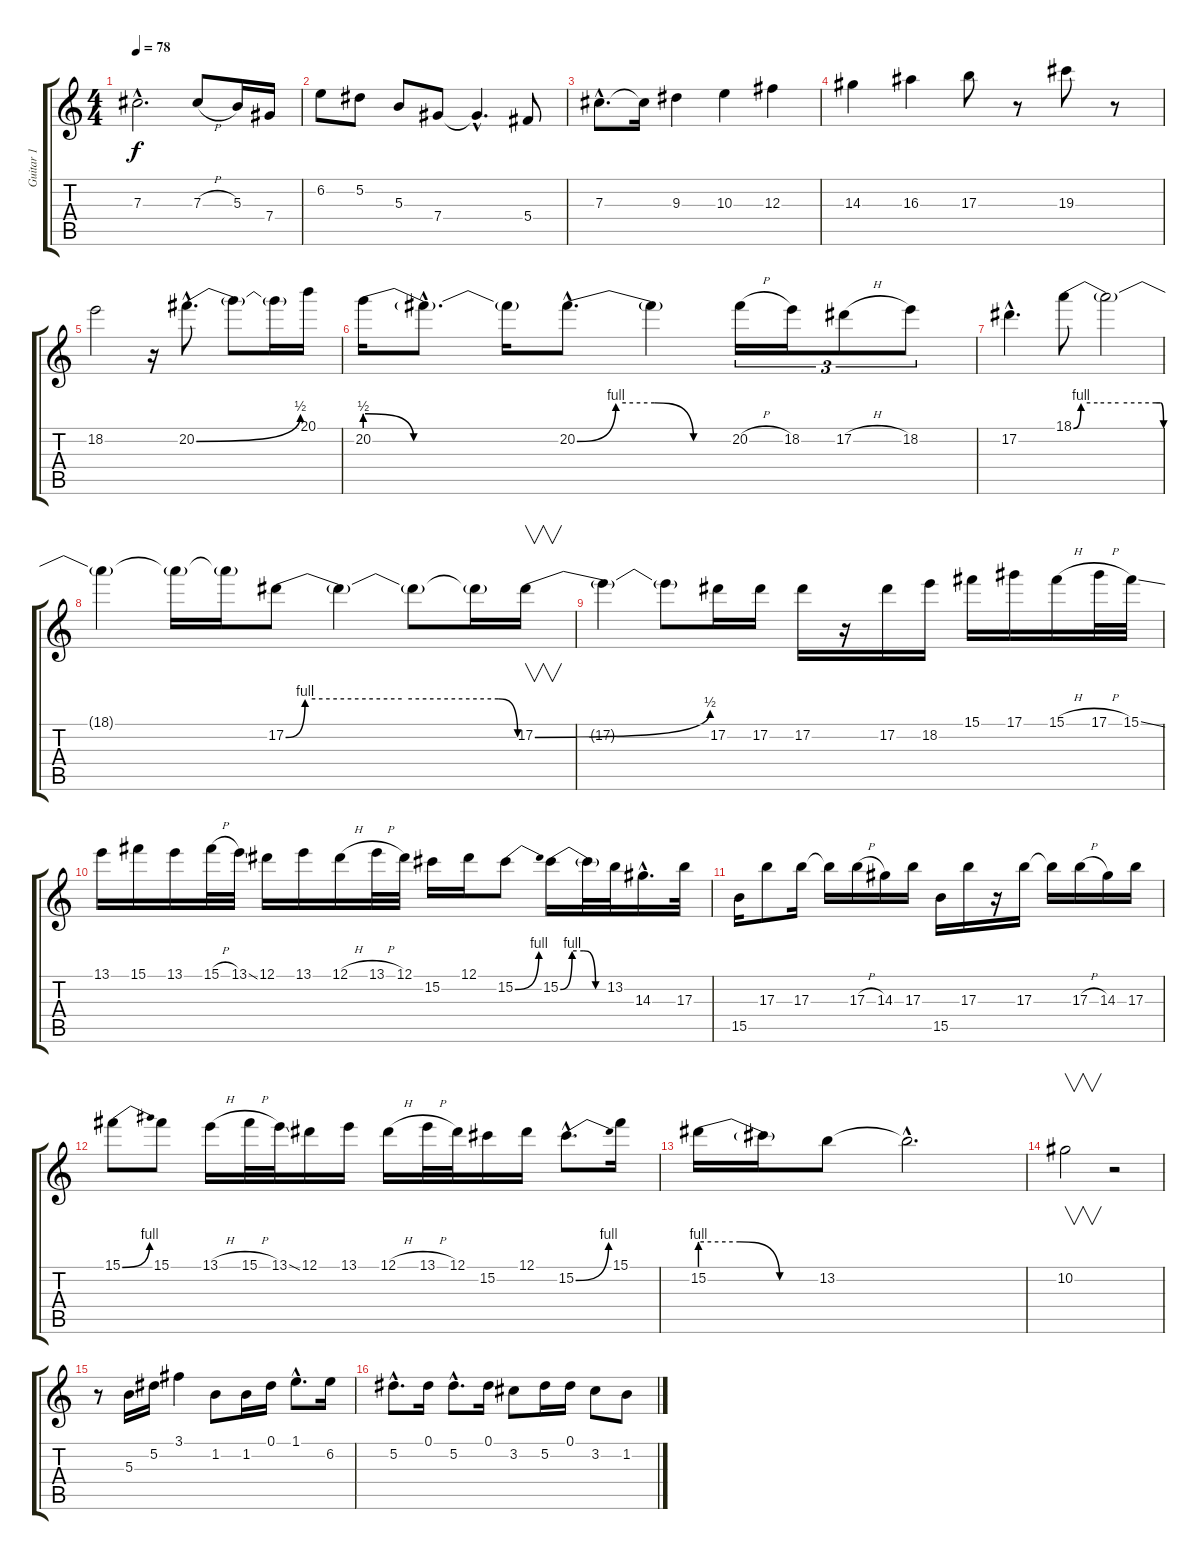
\track ("Guitar 1" "Guitar 1") {instrument electricguitarclean}
\staff {score tabs}
\tuning (Eb4 Bb3 Gb3 Db3 Ab2 Eb2) {hide}
\ts (4 4)
\tempo 78
\clef g2
\ks c
7.3{hac}.2{d dy f} 7.3{h}.8 5.3.16 7.4.16 |
6.2.8 5.2.8 5.3.8 7.4.8 7.4{hac t}.4{d} 5.4.8 |
7.3{hac}.8{d} 7.3{t}.16 9.3.4 10.3.4 12.3.4 |
14.3.4 16.3.4 17.3.8 r.8 19.3.8 r.8 |
18.2.2 r.16 20.2{be (bend 0 0 60 2) hac}.8{d} 20.2{t}.8 20.2{t}.16 20.1.16 |
20.2{be (custom 0 2 15 0 20 0 40 0 60 0)}.16 20.2{hac t}.8{d} 20.2{t}.16 20.2{be (custom 0 0 15 4 30 4 45 0 60 0) hac}.8{d} 20.2{t}.4 20.2{h}.16{tu (3 2)} 18.2.16{tu (3 2)} 17.2{h}.8{tu (3 2)} 18.2.8{tu (3 2)} |
17.2{hac}.4{d} 18.1{be (custom 0 0 5 4 16 4 30 4 55 4 58 4 60 0)}.8 18.1{t}.2 |
18.1{t}.4 18.1{t}.16 18.1{t}.16 17.2{be (custom 0 0 5 4 30 4 55 4 60 0)}.8 17.2{t}.4 17.2{t}.8 17.2{t}.16 17.2{be (bend 0 0 60 2)}.16{v} |
17.2{t}.4 17.2{t}.8 17.2.16 17.2.16 17.2.16 r.16 17.2.16 18.2.16 15.1.16 17.1.16 15.1{h}.16 17.1{h}.32 15.1{ss}.32 |
13.1.16 15.1.16 13.1.16 15.1{h}.32 13.1{ss}.32 12.1.16 13.1.16 12.1{h}.16 13.1{h}.32 12.1.32 15.2.16 12.1.16 15.2{be (bend 0 0 60 4)}.8 15.2{be (custom 0 0 15 4 30 4 45 0 60 0)}.16 15.2{t}.32 13.2.32 14.3{hac}.16{d} 17.3.32 |
15.5.16 17.3.8 17.3.16 17.3{t}.16 17.3{h}.16 14.3.16 17.3.16 15.5.16 17.3.16 r.16 17.3.16 17.3{t}.16 17.3{h}.16 14.3.16 17.3.16 |
15.1{be (bend 0 0 60 4)}.8 15.1.8 13.1{h}.16 15.1{h}.32 13.1{ss}.32 12.1.16 13.1.16 12.1{h}.16 13.1{h}.32 12.1.32 15.2.16 12.1.16 15.2{be (bend 0 0 60 4) hac}.8{d} 15.1.16 |
15.2{be (custom 0 4 20 4 40 0 60 0)}.16 15.2{t}.16 13.2.8 13.2{hac t}.2{d} |
10.2.2{v} r.2 |
r.8{instrument electricguitarclean} 5.3.16 5.2.16 3.1.4 1.2.8 1.2.16 0.1.16 1.1{hac}.8{d} 6.2.16 |
5.2{hac}.8{d} 0.1.16 5.2{hac}.8{d} 0.1.16 3.2.8 5.2.16 0.1.16 3.2.8 1.2.8
